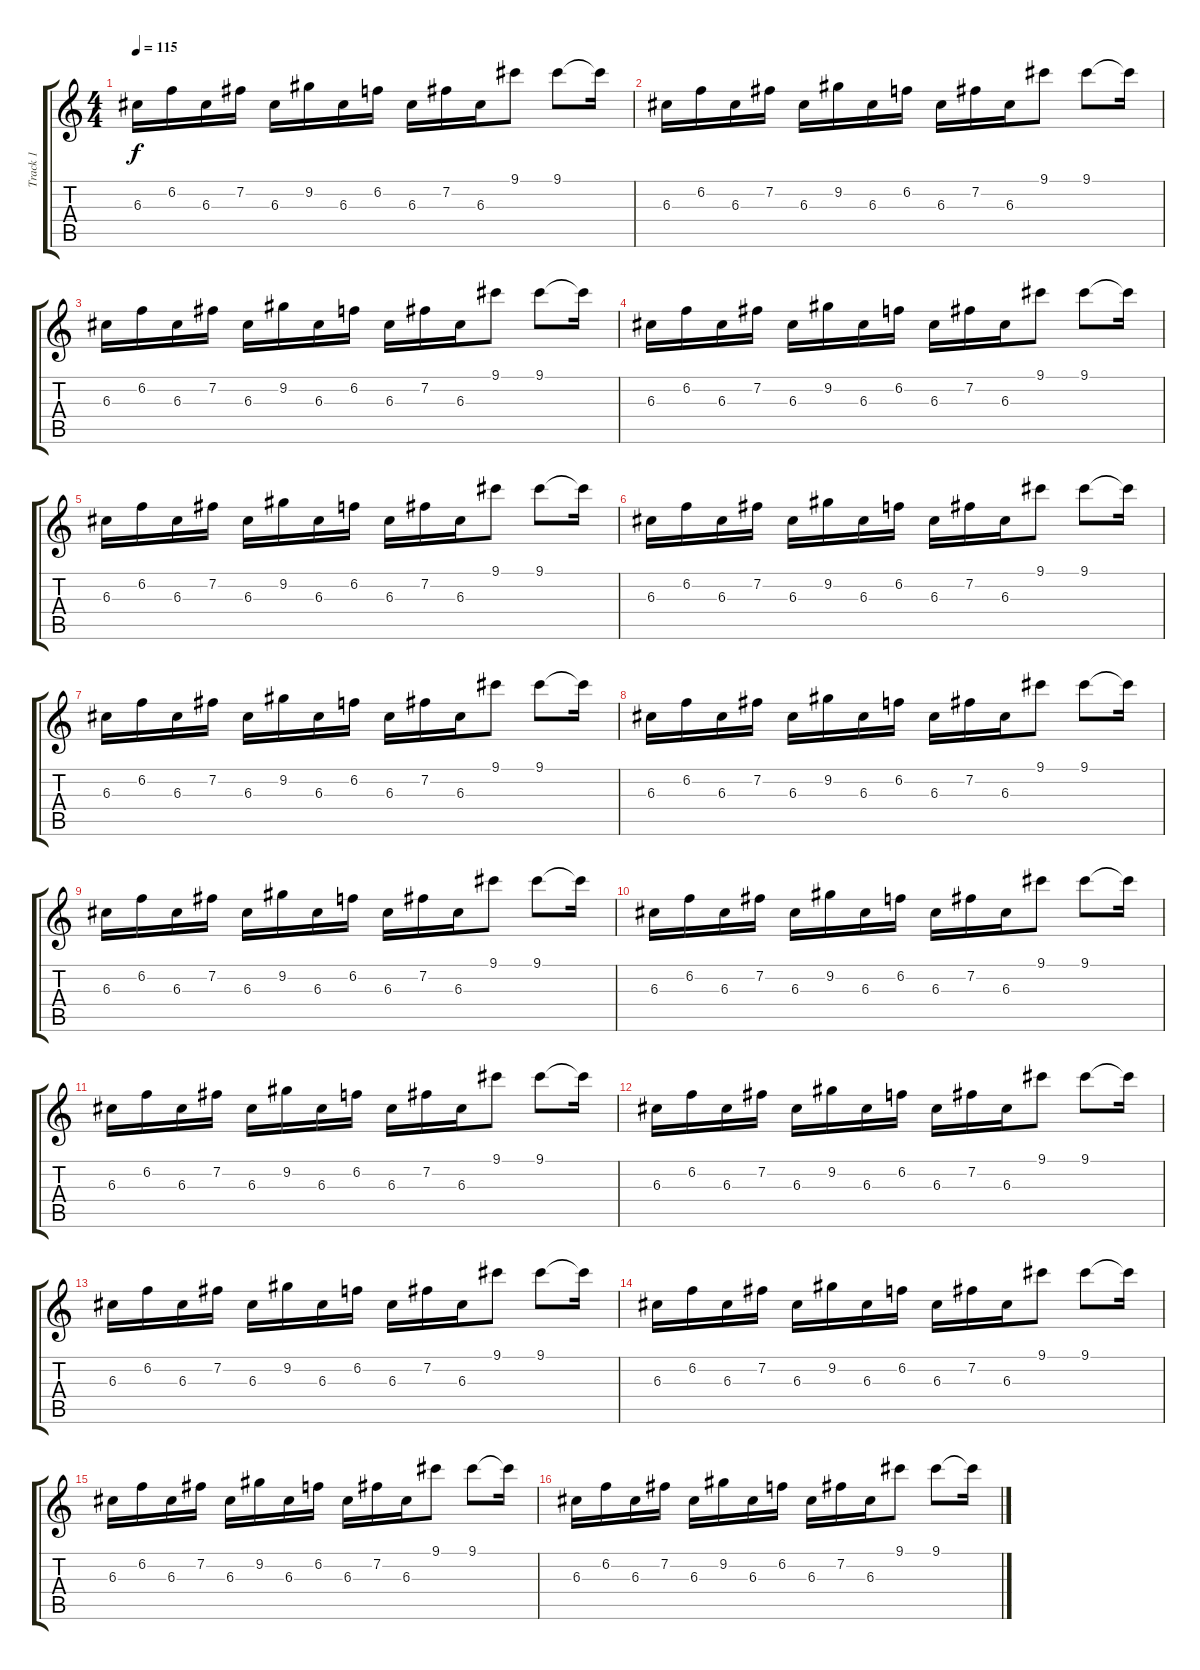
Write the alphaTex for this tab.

\track ("Track 1" "Track 1") {instrument overdrivenguitar}
\staff {score tabs}
\tuning (E4 B3 G3 D3 A2 E2) {hide}
\ts (4 4)
\tempo 115
\clef g2
\ks c
6.3.16{dy f} 6.2.16{volume 13} 6.3.16 7.2.16 6.3.16 9.2.16 6.3.16 6.2.16 6.3.16 7.2.16 6.3.16 9.1.8 9.1.8 9.1{t}.16 |
6.3.16 6.2.16{volume 13} 6.3.16 7.2.16 6.3.16 9.2.16 6.3.16 6.2.16 6.3.16 7.2.16 6.3.16 9.1.8 9.1.8 9.1{t}.16 |
6.3.16 6.2.16{volume 13} 6.3.16 7.2.16 6.3.16 9.2.16 6.3.16 6.2.16 6.3.16 7.2.16 6.3.16 9.1.8 9.1.8 9.1{t}.16 |
6.3.16 6.2.16{volume 13} 6.3.16 7.2.16 6.3.16 9.2.16 6.3.16 6.2.16 6.3.16 7.2.16 6.3.16 9.1.8 9.1.8 9.1{t}.16 |
6.3.16 6.2.16{volume 13} 6.3.16 7.2.16 6.3.16 9.2.16 6.3.16 6.2.16 6.3.16 7.2.16 6.3.16 9.1.8 9.1.8 9.1{t}.16 |
6.3.16 6.2.16{volume 13} 6.3.16 7.2.16 6.3.16 9.2.16 6.3.16 6.2.16 6.3.16 7.2.16 6.3.16 9.1.8 9.1.8 9.1{t}.16 |
6.3.16{volume 12} 6.2.16 6.3.16 7.2.16 6.3.16 9.2.16 6.3.16 6.2.16 6.3.16 7.2.16 6.3.16 9.1.8 9.1.8 9.1{t}.16 |
6.3.16{volume 12} 6.2.16 6.3.16 7.2.16 6.3.16 9.2.16 6.3.16 6.2.16 6.3.16 7.2.16 6.3.16 9.1.8 9.1.8 9.1{t}.16 |
6.3.16 6.2.16{volume 13} 6.3.16 7.2.16 6.3.16 9.2.16 6.3.16 6.2.16 6.3.16 7.2.16 6.3.16 9.1.8 9.1.8 9.1{t}.16 |
6.3.16 6.2.16{volume 13} 6.3.16 7.2.16 6.3.16 9.2.16 6.3.16 6.2.16 6.3.16 7.2.16 6.3.16 9.1.8 9.1.8 9.1{t}.16 |
6.3.16 6.2.16{volume 13} 6.3.16 7.2.16 6.3.16 9.2.16 6.3.16 6.2.16 6.3.16 7.2.16 6.3.16 9.1.8 9.1.8 9.1{t}.16 |
6.3.16 6.2.16{volume 13} 6.3.16 7.2.16 6.3.16 9.2.16 6.3.16 6.2.16 6.3.16 7.2.16 6.3.16 9.1.8 9.1.8 9.1{t}.16 |
6.3.16 6.2.16{volume 13} 6.3.16 7.2.16 6.3.16 9.2.16 6.3.16 6.2.16 6.3.16 7.2.16 6.3.16 9.1.8 9.1.8 9.1{t}.16 |
6.3.16 6.2.16{volume 13} 6.3.16 7.2.16 6.3.16 9.2.16 6.3.16 6.2.16 6.3.16 7.2.16 6.3.16 9.1.8 9.1.8 9.1{t}.16 |
6.3.16{volume 12} 6.2.16 6.3.16 7.2.16 6.3.16 9.2.16 6.3.16 6.2.16 6.3.16 7.2.16 6.3.16 9.1.8 9.1.8 9.1{t}.16 |
6.3.16{volume 12} 6.2.16 6.3.16 7.2.16 6.3.16 9.2.16 6.3.16 6.2.16 6.3.16 7.2.16 6.3.16 9.1.8 9.1.8 9.1{t}.16
